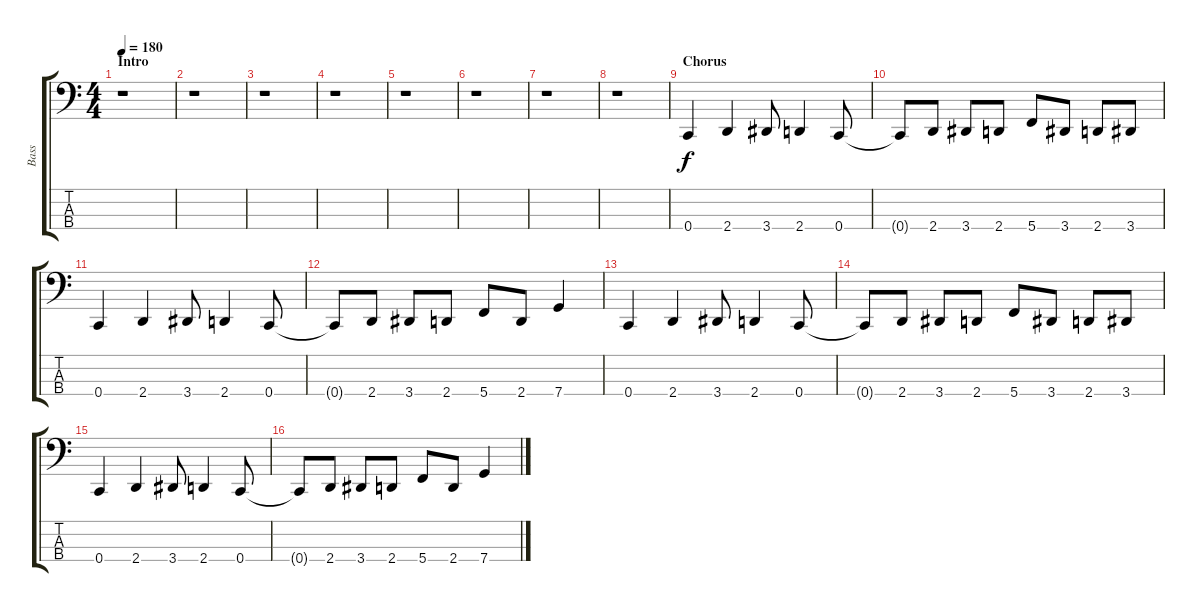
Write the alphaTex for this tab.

\track ("Bass" "Bass") {instrument electricbasspick}
\staff {score tabs}
\tuning (F2 C2 G1 C1) {hide}
\ts (4 4)
\section ("" "Intro")
\tempo 180
\clef f4
\ks c
r.1{dy f instrument electricbasspick} |
r.1 |
r.1 |
r.1 |
r.1 |
r.1 |
r.1 |
r.1 |
\section ("" "Chorus")
0.4.4 2.4.4 3.4.8 2.4.4 0.4.8 |
0.4{t}.8 2.4.8 3.4.8 2.4.8 5.4.8 3.4.8 2.4.8 3.4.8 |
0.4.4 2.4.4 3.4.8 2.4.4 0.4.8 |
0.4{t}.8 2.4.8 3.4.8 2.4.8 5.4.8 2.4.8 7.4.4 |
0.4.4 2.4.4 3.4.8 2.4.4 0.4.8 |
0.4{t}.8 2.4.8 3.4.8 2.4.8 5.4.8 3.4.8 2.4.8 3.4.8 |
0.4.4 2.4.4 3.4.8 2.4.4 0.4.8 |
0.4{t}.8 2.4.8 3.4.8 2.4.8 5.4.8 2.4.8 7.4.4
